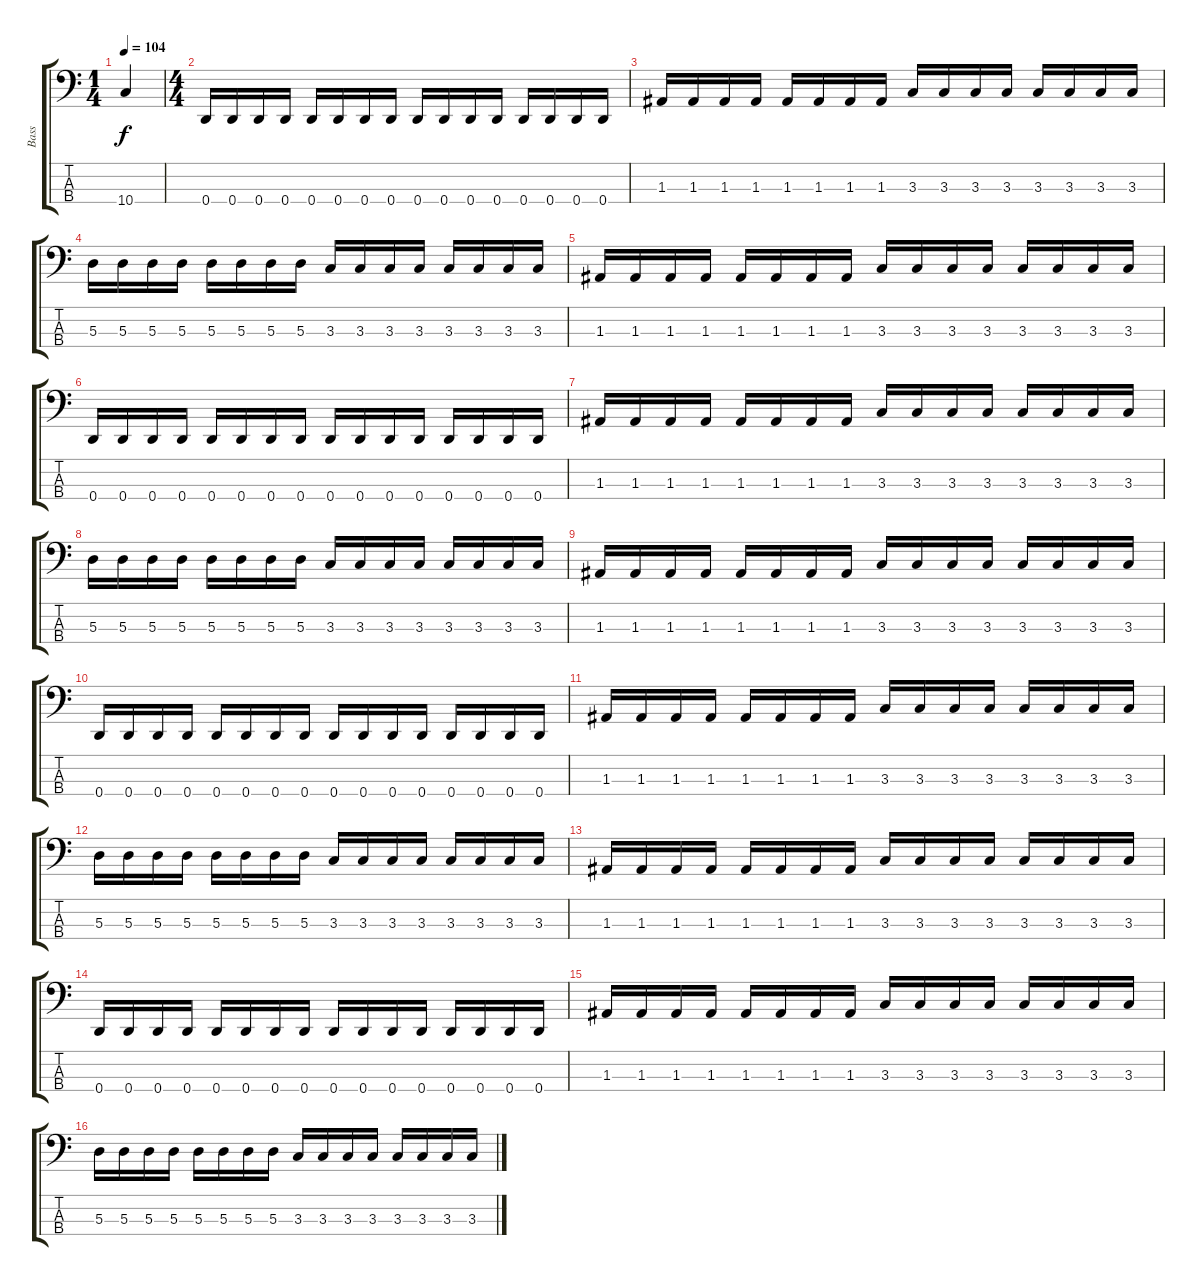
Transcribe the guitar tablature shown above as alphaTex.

\track ("Bass" "Bass") {instrument electricbasspick}
\staff {score tabs}
\tuning (G2 D2 A1 D1) {hide}
\ts (1 4)
\tempo 104
\clef f4
\ks c
10.4{t}.4{dy f} |
\ts (4 4)
0.4.16 0.4.16 0.4.16 0.4.16 0.4.16 0.4.16 0.4.16 0.4.16 0.4.16 0.4.16 0.4.16 0.4.16 0.4.16 0.4.16 0.4.16 0.4.16 |
1.3.16 1.3.16 1.3.16 1.3.16 1.3.16 1.3.16 1.3.16 1.3.16 3.3.16 3.3.16 3.3.16 3.3.16 3.3.16 3.3.16 3.3.16 3.3.16 |
5.3.16 5.3.16 5.3.16 5.3.16 5.3.16 5.3.16 5.3.16 5.3.16 3.3.16 3.3.16 3.3.16 3.3.16 3.3.16 3.3.16 3.3.16 3.3.16 |
1.3.16 1.3.16 1.3.16 1.3.16 1.3.16 1.3.16 1.3.16 1.3.16 3.3.16 3.3.16 3.3.16 3.3.16 3.3.16 3.3.16 3.3.16 3.3.16 |
0.4.16 0.4.16 0.4.16 0.4.16 0.4.16 0.4.16 0.4.16 0.4.16 0.4.16 0.4.16 0.4.16 0.4.16 0.4.16 0.4.16 0.4.16 0.4.16 |
1.3.16 1.3.16 1.3.16 1.3.16 1.3.16 1.3.16 1.3.16 1.3.16 3.3.16 3.3.16 3.3.16 3.3.16 3.3.16 3.3.16 3.3.16 3.3.16 |
5.3.16 5.3.16 5.3.16 5.3.16 5.3.16 5.3.16 5.3.16 5.3.16 3.3.16 3.3.16 3.3.16 3.3.16 3.3.16 3.3.16 3.3.16 3.3.16 |
1.3.16 1.3.16 1.3.16 1.3.16 1.3.16 1.3.16 1.3.16 1.3.16 3.3.16 3.3.16 3.3.16 3.3.16 3.3.16 3.3.16 3.3.16 3.3.16 |
0.4.16 0.4.16 0.4.16 0.4.16 0.4.16 0.4.16 0.4.16 0.4.16 0.4.16 0.4.16 0.4.16 0.4.16 0.4.16 0.4.16 0.4.16 0.4.16 |
1.3.16 1.3.16 1.3.16 1.3.16 1.3.16 1.3.16 1.3.16 1.3.16 3.3.16 3.3.16 3.3.16 3.3.16 3.3.16 3.3.16 3.3.16 3.3.16 |
5.3.16 5.3.16 5.3.16 5.3.16 5.3.16 5.3.16 5.3.16 5.3.16 3.3.16 3.3.16 3.3.16 3.3.16 3.3.16 3.3.16 3.3.16 3.3.16 |
1.3.16 1.3.16 1.3.16 1.3.16 1.3.16 1.3.16 1.3.16 1.3.16 3.3.16 3.3.16 3.3.16 3.3.16 3.3.16 3.3.16 3.3.16 3.3.16 |
0.4.16 0.4.16 0.4.16 0.4.16 0.4.16 0.4.16 0.4.16 0.4.16 0.4.16 0.4.16 0.4.16 0.4.16 0.4.16 0.4.16 0.4.16 0.4.16 |
1.3.16 1.3.16 1.3.16 1.3.16 1.3.16 1.3.16 1.3.16 1.3.16 3.3.16 3.3.16 3.3.16 3.3.16 3.3.16 3.3.16 3.3.16 3.3.16 |
5.3.16 5.3.16 5.3.16 5.3.16 5.3.16 5.3.16 5.3.16 5.3.16 3.3.16 3.3.16 3.3.16 3.3.16 3.3.16 3.3.16 3.3.16 3.3.16
